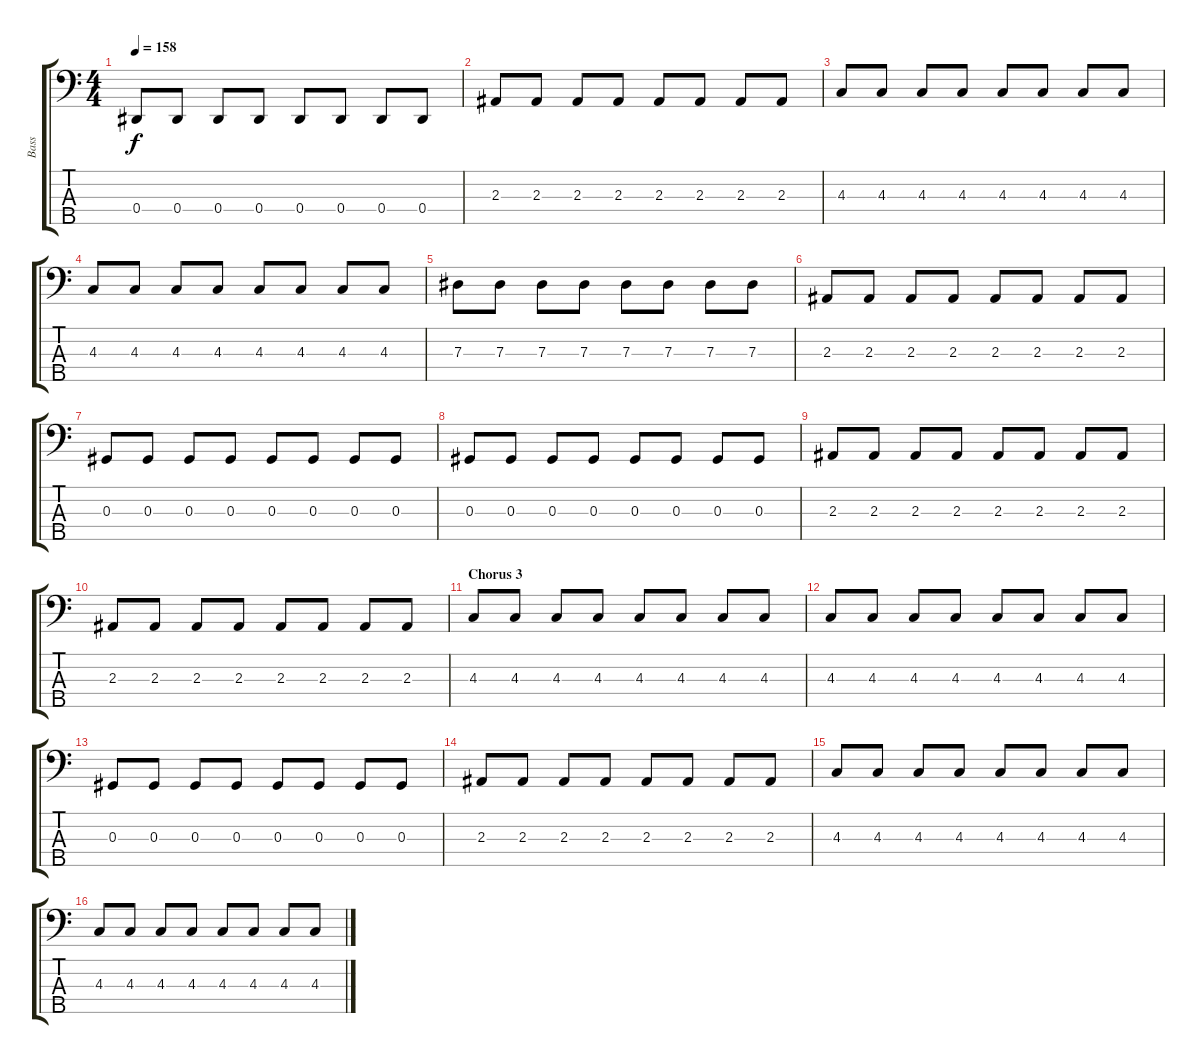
\track ("Bass" "Bass") {instrument electricbasspick}
\staff {score tabs}
\tuning (Gb2 Db2 Ab1 Eb1 Bb0) {hide}
\ts (4 4)
\tempo 158
\clef f4
\ks c
0.4.8{dy f} 0.4.8 0.4.8 0.4.8 0.4.8 0.4.8 0.4.8 0.4.8 |
2.3.8 2.3.8 2.3.8 2.3.8 2.3.8 2.3.8 2.3.8 2.3.8 |
4.3.8 4.3.8 4.3.8 4.3.8 4.3.8 4.3.8 4.3.8 4.3.8 |
4.3.8 4.3.8 4.3.8 4.3.8 4.3.8 4.3.8 4.3.8 4.3.8 |
7.3.8 7.3.8 7.3.8 7.3.8 7.3.8 7.3.8 7.3.8 7.3.8 |
2.3.8 2.3.8 2.3.8 2.3.8 2.3.8 2.3.8 2.3.8 2.3.8 |
0.3.8 0.3.8 0.3.8 0.3.8 0.3.8 0.3.8 0.3.8 0.3.8 |
0.3.8 0.3.8 0.3.8 0.3.8 0.3.8 0.3.8 0.3.8 0.3.8 |
2.3.8 2.3.8 2.3.8 2.3.8 2.3.8 2.3.8 2.3.8 2.3.8 |
2.3.8 2.3.8 2.3.8 2.3.8 2.3.8 2.3.8 2.3.8 2.3.8 |
\section ("" "Chorus 3")
4.3.8 4.3.8 4.3.8 4.3.8 4.3.8 4.3.8 4.3.8 4.3.8 |
4.3.8 4.3.8 4.3.8 4.3.8 4.3.8 4.3.8 4.3.8 4.3.8 |
0.3.8 0.3.8 0.3.8 0.3.8 0.3.8 0.3.8 0.3.8 0.3.8 |
2.3.8 2.3.8 2.3.8 2.3.8 2.3.8 2.3.8 2.3.8 2.3.8 |
4.3.8 4.3.8 4.3.8 4.3.8 4.3.8 4.3.8 4.3.8 4.3.8 |
4.3.8 4.3.8 4.3.8 4.3.8 4.3.8 4.3.8 4.3.8 4.3.8
